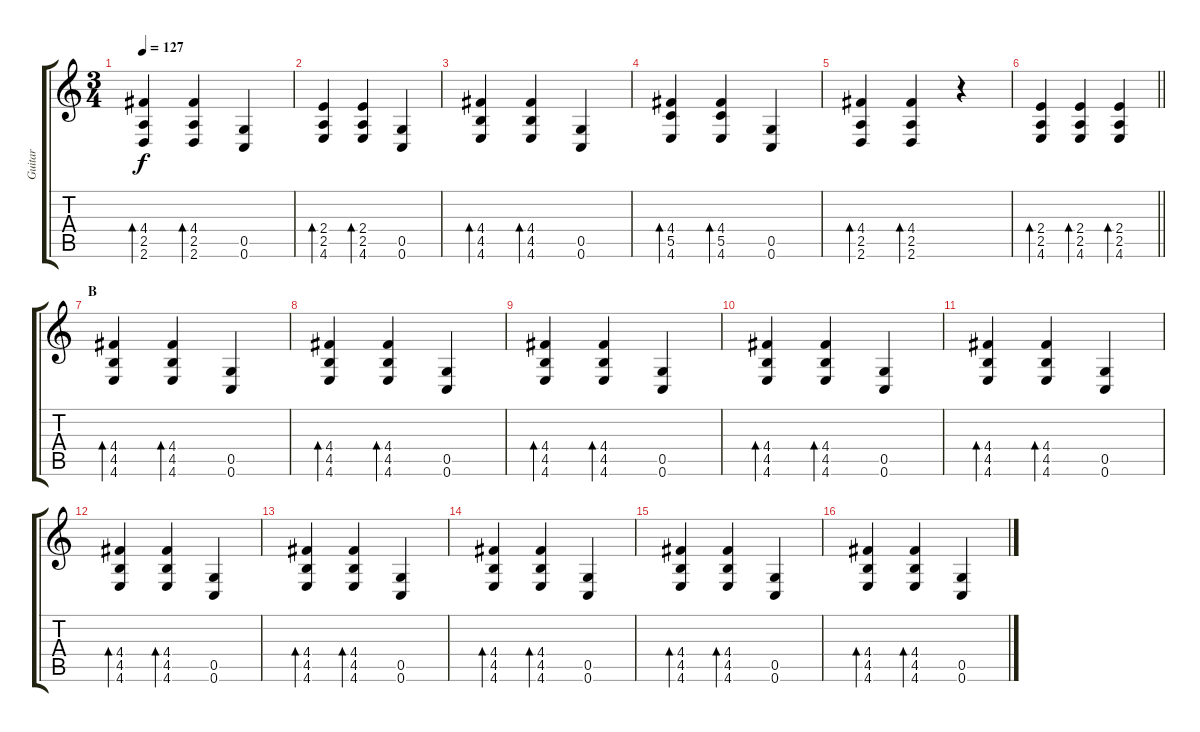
\track ("Guitar" "Guitar") {instrument overdrivenguitar}
\staff {score tabs}
\tuning (G4 E4 A3 D3 G2 C2) {hide}
\ts (3 4)
\tempo 127
\clef g2
\ks c
(4.4 2.5 2.6).4{bd 60 dy f} (4.4 2.5 2.6).4{bd 60} (0.5 0.6).4 |
(2.4 2.5 4.6).4{bd 60} (2.4 2.5 4.6).4{bd 60} (0.5 0.6).4 |
(4.4 4.5 4.6).4{bd 60} (4.4 4.5 4.6).4{bd 60} (0.5 0.6).4 |
(4.4 5.5 4.6).4{bd 60} (4.4 5.5 4.6).4{bd 60} (0.5 0.6).4 |
(4.4 2.5 2.6).4{bd 60} (4.4 2.5 2.6).4{bd 60} r.4 |
\barLineRight lightlight
(2.4 2.5 4.6).4{bd 60} (2.4 2.5 4.6).4{bd 60} (2.4 2.5 4.6).4{bd 60} |
\section ("" "B")
(4.4 4.5 4.6).4{bd 60} (4.4 4.5 4.6).4{bd 60} (0.5 0.6).4 |
(4.4 4.5 4.6).4{bd 60} (4.4 4.5 4.6).4{bd 60} (0.5 0.6).4 |
(4.4 4.5 4.6).4{bd 60} (4.4 4.5 4.6).4{bd 60} (0.5 0.6).4 |
(4.4 4.5 4.6).4{bd 60} (4.4 4.5 4.6).4{bd 60} (0.5 0.6).4 |
(4.4 4.5 4.6).4{bd 60} (4.4 4.5 4.6).4{bd 60} (0.5 0.6).4 |
(4.4 4.5 4.6).4{bd 60} (4.4 4.5 4.6).4{bd 60} (0.5 0.6).4 |
(4.4 4.5 4.6).4{bd 60} (4.4 4.5 4.6).4{bd 60} (0.5 0.6).4 |
(4.4 4.5 4.6).4{bd 60} (4.4 4.5 4.6).4{bd 60} (0.5 0.6).4 |
(4.4 4.5 4.6).4{bd 60} (4.4 4.5 4.6).4{bd 60} (0.5 0.6).4 |
(4.4 4.5 4.6).4{bd 60} (4.4 4.5 4.6).4{bd 60} (0.5 0.6).4
